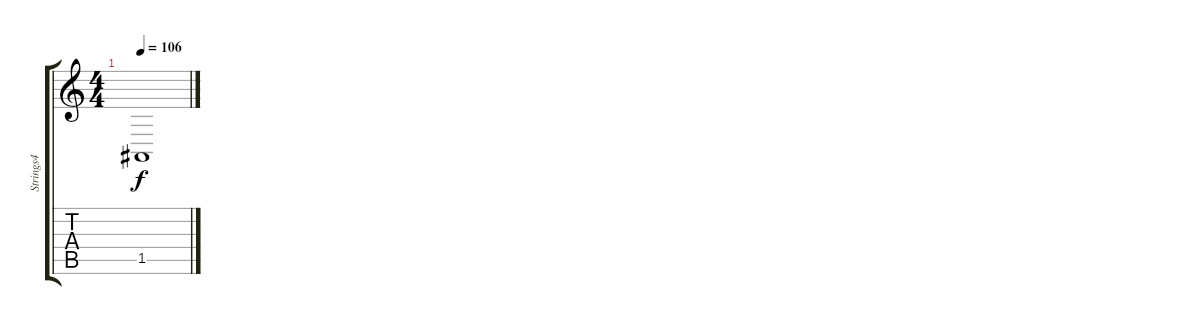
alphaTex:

\track ("Strings4" "Strings4") {instrument stringensemble1}
\staff {score tabs}
\tuning (E4 B3 G3 D3 A2 E2) {hide}
\ts (4 4)
\tempo 106
\clef g2
\ks c
1.5{t}.1{dy f}
